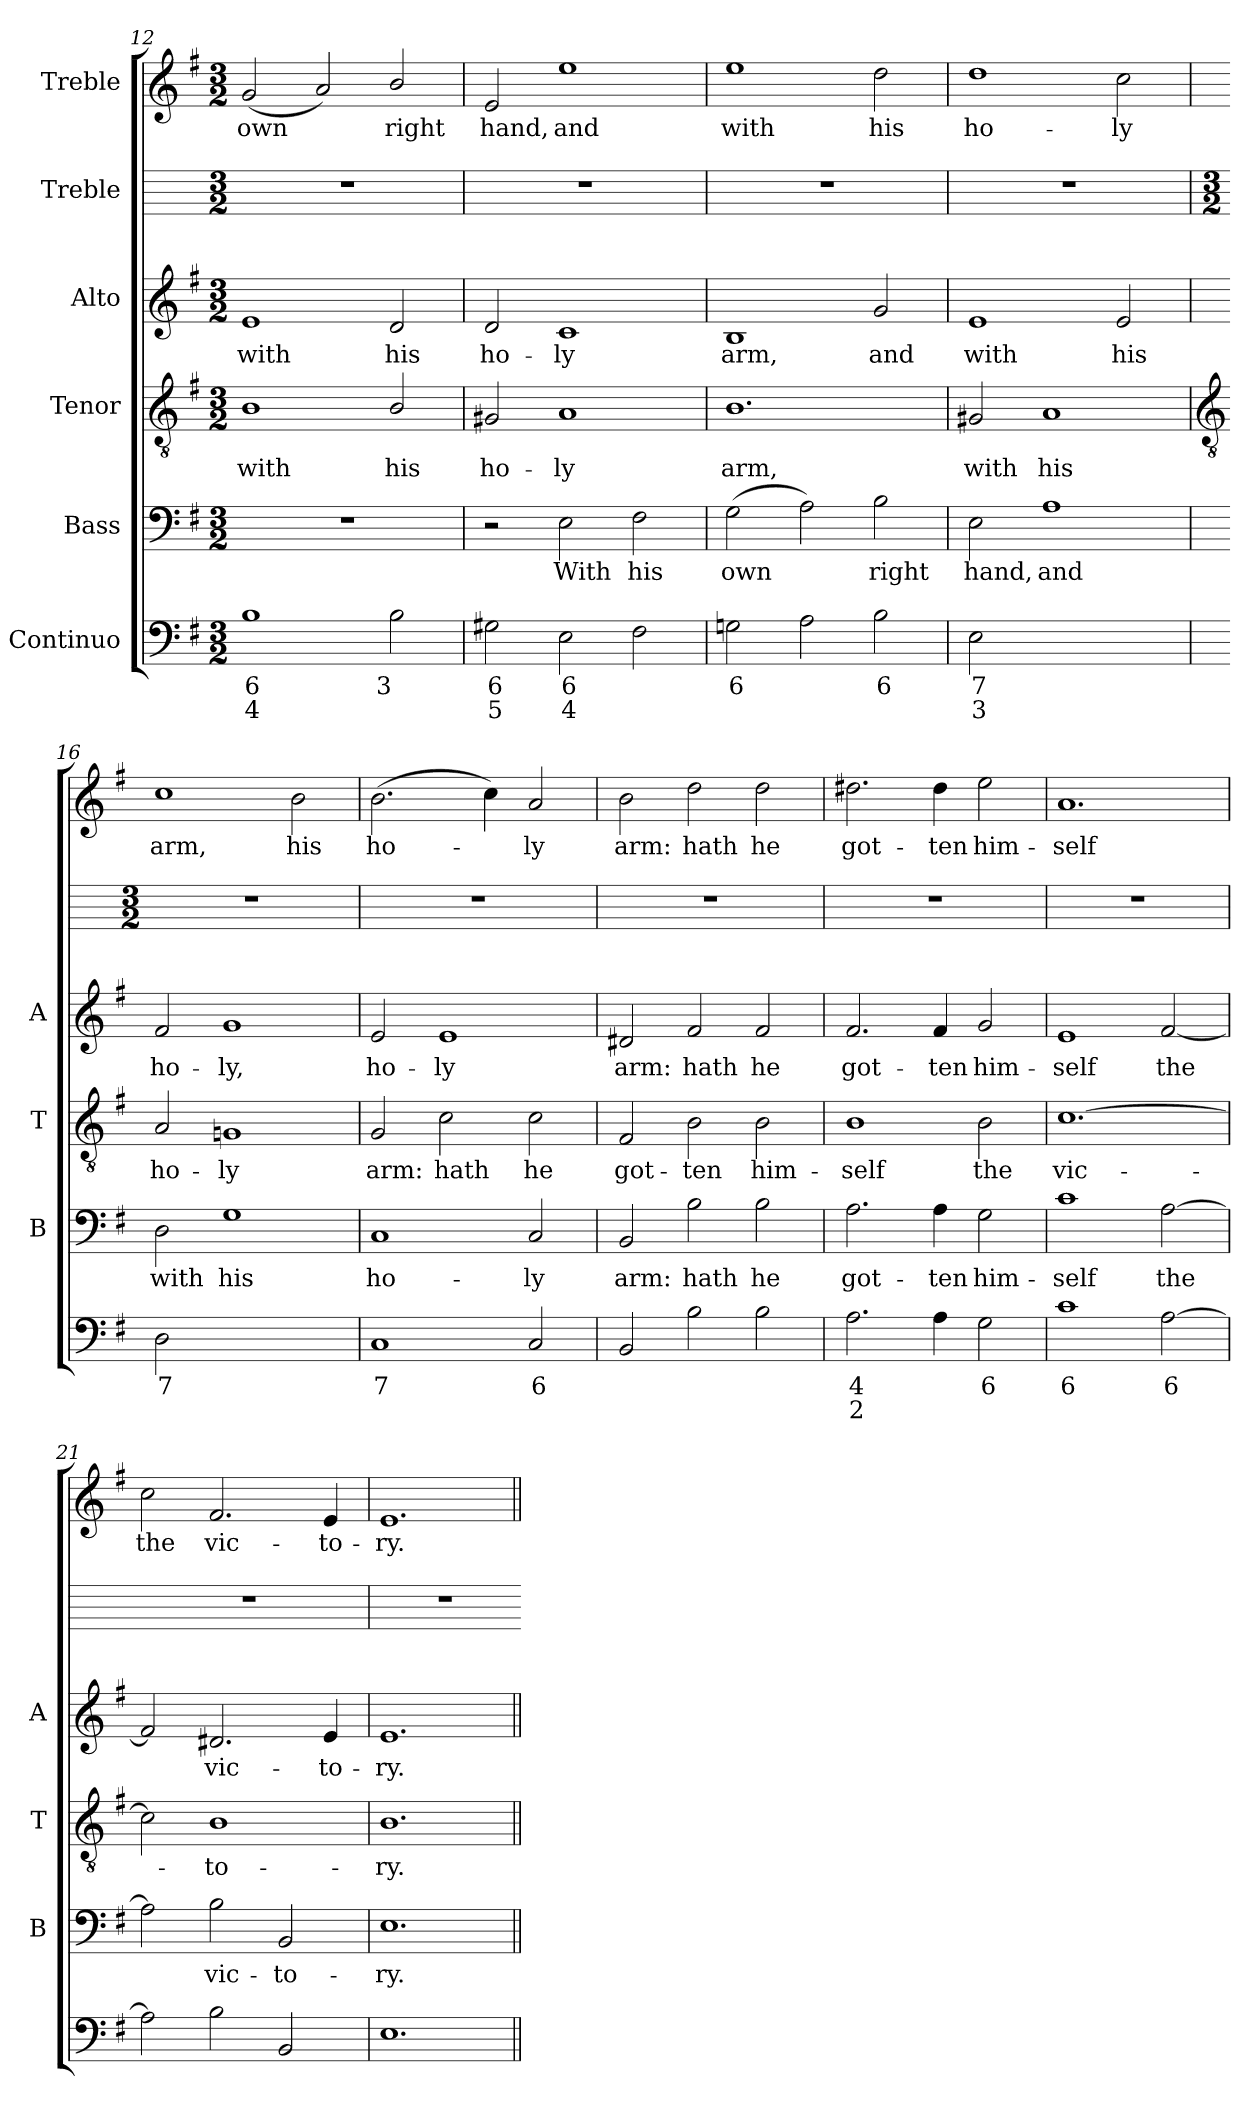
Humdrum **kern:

**kern	**text	**text	**kern	**text	**kern	**text	**kern	**text	**kern	**kern	**text
*part6	*part6	*part6	*part5	*part5	*part4	*part4	*part3	*part3	*part2	*part1	*part1
*staff6	*staff6	*staff6	*staff5	*staff5	*staff4	*staff4	*staff3	*staff3	*staff2	*staff1	*staff1
*I"Continuo	*	*	*I"Bass	*	*I"Tenor	*	*I"Alto	*	*I"Treble	*I"Treble	*
*	*	*	*I'B	*	*I'T	*	*I'A	*	*	*	*
*clefF4	*	*	*clefF4	*	*clefGv2	*	*clefG2	*	*	*clefG2	*
*k[f#]	*	*	*k[f#]	*	*k[f#]	*	*k[f#]	*	*	*k[f#]	*
*G:	*	*	*G:	*	*G:	*	*G:	*	*	*G:	*
*M3/2	*	*	*M3/2	*	*M3/2	*	*M3/2	*	*M3/2	*M3/2	*
=12	=12	=12	=12	=12	=12	=12	=12	=12	=12	=12	=12
!LO:N:vis=1	!LO:LY:b	!LO:LY:b	!LO:N:vis=1	!	!	!LO:LY:b	!	!LO:LY:b	!	!	!LO:LY:b
*^	*	*	*	*	*	*	*	*	*	*	*
1.ryy	1B	6	4	1.r	.	1B	with	1e	with	1.r	(<2g	own
.	.	.	.	.	.	.	.	.	.	.	2a)	.
!	!	!LO:LY:b	!	!	!	!	!LO:LY:b	!	!LO:LY:b	!	!	!LO:LY:b
.	2B	3	.	.	.	2B/	his	2d	his	.	2b/	right
=13	=13	=13	=13	=13	=13	=13	=13	=13	=13	=13	=13	=13
!	!	!LO:LY:b	!LO:LY:b	!	!	!	!LO:LY:b	!	!LO:LY:b	!	!	!LO:LY:b
*v	*v	*	*	*	*	*	*	*	*	*	*	*
2G#X	6	5	2r	.	2G#X	ho-	2d	ho-	1.r	2e	hand,
!	!LO:LY:b	!LO:LY:b	!	!LO:LY:b	!	!LO:LY:b	!	!LO:LY:b	!	!	!LO:LY:b
2E	6	4	2E	With	1A	-ly	1c	-ly	.	1ee	and
!	!	!	!	!LO:LY:b	!	!	!	!	!	!	!
2F#	.	.	2F#	his	.	.	.	.	.	.	.
=14	=14	=14	=14	=14	=14	=14	=14	=14	=14	=14	=14
!	!LO:LY:b	!	!	!LO:LY:b	!	!LO:LY:b	!	!LO:LY:b	!	!	!LO:LY:b
2Gn	6	.	(>2G	own	1.B	arm,	1B	arm,	1.r	1ee	with
2A	.	.	2A)	.	.	.	.	.	.	.	.
!	!LO:LY:b	!	!	!LO:LY:b	!	!	!	!LO:LY:b	!	!	!LO:LY:b
2B	6	.	2B	right	.	.	2g	and	.	2dd	his
=15	=15	=15	=15	=15	=15	=15	=15	=15	=15	=15	=15
!	!LO:LY:b	!LO:LY:b	!	!LO:LY:b	!	!LO:LY:b	!	!LO:LY:b	!	!	!LO:LY:b
2E	7	3	2E	hand,	2G#X	with	1e	with	1.r	1dd	ho-
!	!LO:LY:b	!	!	!LO:LY:b	!	!LO:LY:b	!	!	!	!	!
[2Ayy	4	.	1A	and	1A	his	.	.	.	.	.
!	!LO:LY:b	!	!	!	!	!	!	!LO:LY:b	!	!	!LO:LY:b
2Ayy]	3	.	.	.	.	.	2e	his	.	2cc	-ly
!!LO:LB:g=z
=16	=16	=16	=16	=16	=16	=16	=16	=16	=16	=16	=16
*	*	*	*	*	*clefGv2	*	*	*	*	*	*
*	*	*	*	*	*	*	*	*	*M3/2	*	*
!	!LO:LY:b	!	!	!LO:LY:b	!	!LO:LY:b	!	!LO:LY:b	!	!	!LO:LY:b
2D	7	.	2D	with	2A	ho-	2f#	ho-	1.r	1cc	arm,
!	!LO:LY:b	!	!	!LO:LY:b	!	!LO:LY:b	!	!LO:LY:b	!	!	!
[2Gyy	4	.	1G	his	1Gn	-ly	1g	-ly,	.	.	.
!	!LO:LY:b	!	!	!	!	!	!	!	!	!	!LO:LY:b
2Gyy]	3	.	.	.	.	.	.	.	.	2b	his
=17	=17	=17	=17	=17	=17	=17	=17	=17	=17	=17	=17
!	!LO:LY:b	!	!	!LO:LY:b	!	!LO:LY:b	!	!LO:LY:b	!	!	!LO:LY:b
1C	7	.	1C	ho-	2G	arm:	2e	ho-	1.r	(>2.b	ho-
!	!	!	!	!	!	!LO:LY:b	!	!LO:LY:b	!	!	!
.	.	.	.	.	2c	hath	1e	-ly	.	.	.
.	.	.	.	.	.	.	.	.	.	4cc)	.
!	!LO:LY:b	!	!	!LO:LY:b	!	!LO:LY:b	!	!	!	!	!LO:LY:b
2C	6	.	2C	-ly	2c	he	.	.	.	2a	ly
=18	=18	=18	=18	=18	=18	=18	=18	=18	=18	=18	=18
!	!	!	!	!LO:LY:b	!	!LO:LY:b	!	!LO:LY:b	!	!	!LO:LY:b
2BB	.	.	2BB	arm:	2F#	got-	2d#X	arm:	1.r	2b	arm:
!	!	!	!	!LO:LY:b	!	!LO:LY:b	!	!LO:LY:b	!	!	!LO:LY:b
2B	.	.	2B	hath	2B	-ten	2f#	hath	.	2dd	hath
!	!	!	!	!LO:LY:b	!	!LO:LY:b	!	!LO:LY:b	!	!	!LO:LY:b
2B	.	.	2B	he	2B	him-	2f#	he	.	2dd	he
=19	=19	=19	=19	=19	=19	=19	=19	=19	=19	=19	=19
!	!LO:LY:b	!LO:LY:b	!	!LO:LY:b	!	!LO:LY:b	!	!LO:LY:b	!	!	!LO:LY:b
2.A	4	2	2.A	got-	1B	-self	2.f#	got-	1.r	2.dd#X	got-
!	!	!	!	!LO:LY:b	!	!	!	!LO:LY:b	!	!	!LO:LY:b
4A	.	.	4A	-ten	.	.	4f#	-ten	.	4dd#	-ten
!	!LO:LY:b	!	!	!LO:LY:b	!	!LO:LY:b	!	!LO:LY:b	!	!	!LO:LY:b
2G	6	.	2G	him-	2B	the	2g	him-	.	2ee	him-
=20	=20	=20	=20	=20	=20	=20	=20	=20	=20	=20	=20
!	!LO:LY:b	!	!	!LO:LY:b	!	!LO:LY:b	!	!LO:LY:b	!	!	!LO:LY:b
1c	6	.	1c	-self	[1.c	vic-	1e	-self	1.r	1.a	-self
!	!LO:LY:b	!	!	!LO:LY:b	!	!	!	!LO:LY:b	!	!	!
[2A	6	.	[2A	the	.	.	[2f#	the	.	.	.
=21	=21	=21	=21	=21	=21	=21	=21	=21	=21	=21	=21
!	!	!	!	!	!	!	!	!	!	!	!LO:LY:b
2A]	.	.	2A]	.	2c]	.	2f#]	.	1.r	2cc	the
!	!	!	!	!LO:LY:b	!	!LO:LY:b	!	!LO:LY:b	!	!	!LO:LY:b
2B	.	.	2B	vic-	1B	to-	2.d#X	vic-	.	2.f#	vic-
!	!	!	!	!LO:LY:b	!	!	!	!	!	!	!
2BB	.	.	2BB	-to-	.	.	.	.	.	.	.
!	!	!	!	!	!	!	!	!LO:LY:b	!	!	!LO:LY:b
.	.	.	.	.	.	.	4e	-to-	.	4e	-to-
=22	=22	=22	=22	=22	=22	=22	=22	=22	=22	=22	=22
!	!	!	!	!LO:LY:b	!	!LO:LY:b	!	!LO:LY:b	!	!	!LO:LY:b
1.E	.	.	1.E	-ry.	1.B	-ry.	1.e	-ry.	1.r	1.e	-ry.
=||	=||	=||	=||	=||	=||	=||	=||	=||	=	=||	=||
*-	*-	*-	*-	*-	*-	*-	*-	*-	*-	*-	*-
